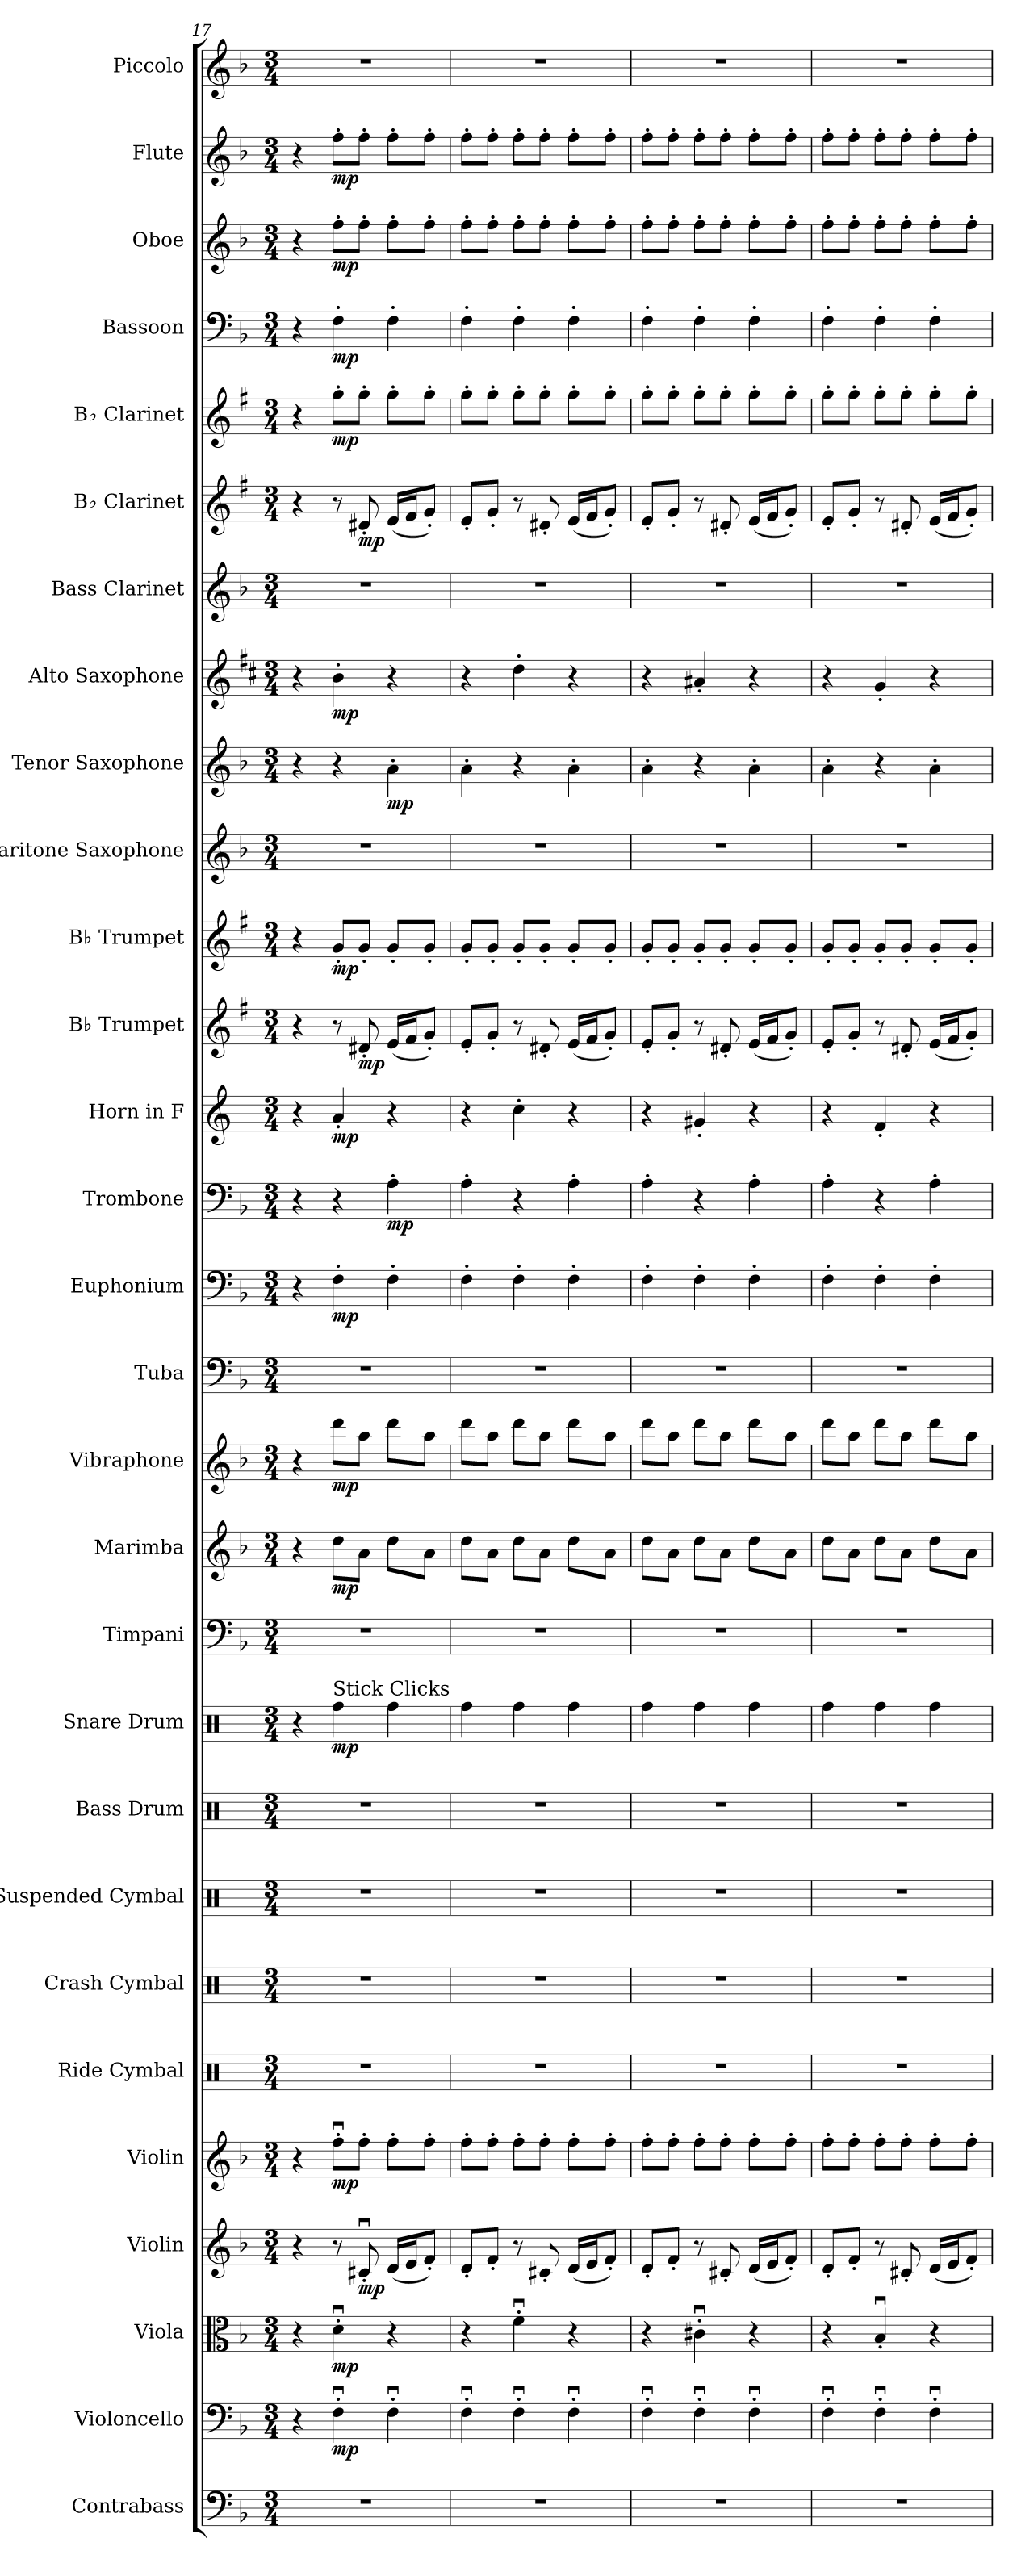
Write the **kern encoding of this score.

**kern	**kern	**dynam	**kern	**dynam	**kern	**dynam	**kern	**dynam	**kern	**kern	**kern	**kern	**kern	**dynam	**kern	**kern	**dynam	**kern	**dynam	**kern	**kern	**dynam	**kern	**dynam	**kern	**dynam	**kern	**dynam	**kern	**dynam	**kern	**kern	**dynam	**kern	**dynam	**kern	**kern	**dynam	**kern	**dynam	**kern	**dynam	**kern	**dynam	**kern	**dynam	**kern
*part29	*part28	*part28	*part27	*part27	*part26	*part26	*part25	*part25	*part24	*part23	*part22	*part21	*part20	*part20	*part19	*part18	*part18	*part17	*part17	*part16	*part15	*part15	*part14	*part14	*part13	*part13	*part12	*part12	*part11	*part11	*part10	*part9	*part9	*part8	*part8	*part7	*part6	*part6	*part5	*part5	*part4	*part4	*part3	*part3	*part2	*part2	*part1
*staff29	*staff28	*staff28	*staff27	*staff27	*staff26	*staff26	*staff25	*staff25	*staff24	*staff23	*staff22	*staff21	*staff20	*staff20	*staff19	*staff18	*staff18	*staff17	*staff17	*staff16	*staff15	*staff15	*staff14	*staff14	*staff13	*staff13	*staff12	*staff12	*staff11	*staff11	*staff10	*staff9	*staff9	*staff8	*staff8	*staff7	*staff6	*staff6	*staff5	*staff5	*staff4	*staff4	*staff3	*staff3	*staff2	*staff2	*staff1
*I"Contrabass	*I"Violoncello	*	*I"Viola	*	*I"Violin	*	*I"Violin	*	*I"Ride Cymbal	*I"Crash Cymbal	*I"Suspended Cymbal	*I"Bass Drum	*I"Snare Drum	*	*I"Timpani	*I"Marimba	*	*I"Vibraphone	*	*I"Tuba	*I"Euphonium	*	*I"Trombone	*	*I"Horn in F	*	*I"B♭ Trumpet	*	*I"B♭ Trumpet	*	*I"Baritone Saxophone	*I"Tenor Saxophone	*	*I"Alto Saxophone	*	*I"Bass Clarinet	*I"B♭ Clarinet	*	*I"B♭ Clarinet	*	*I"Bassoon	*	*I"Oboe	*	*I"Flute	*	*I"Piccolo
*I'Cb.	*I'Vc.	*	*I'Vla.	*	*I'Vln.	*	*I'Vln.	*	*I'R. Cym.	*I'Cr. Cym.	*I'Cym.	*I'B. Dr.	*I'Sn. Dr.	*	*I'Timp.	*I'Mrm.	*	*I'Vib.	*	*I'Tba.	*I'Euph.	*	*I'Tbn.	*	*	*	*I'B♭ Tpt.	*	*I'B♭ Tpt.	*	*I'Bar. Sax.	*I'T. Sax.	*	*I'A. Sax.	*	*I'B. Cl.	*I'B♭ Cl.	*	*I'B♭ Cl.	*	*I'Bsn.	*	*I'Ob.	*	*I'Fl.	*	*I'Picc.
*clefF4	*clefF4	*	*clefC3	*	*clefG2	*	*clefG2	*	*clefX	*clefX	*clefX	*clefX	*clefX	*	*clefF4	*clefG2	*	*clefG2	*	*clefF4	*clefF4	*	*clefF4	*	*clefG2	*	*clefG2	*	*clefG2	*	*clefG2	*clefG2	*	*clefG2	*	*clefG2	*clefG2	*	*clefG2	*	*clefF4	*	*clefG2	*	*clefG2	*	*clefG2
*ITrd7c12	*	*	*	*	*	*	*	*	*	*	*	*	*	*	*	*	*	*	*	*	*	*	*	*	*ITrd4c7	*	*ITrd1c2	*	*ITrd1c2	*	*ITrd12c21	*ITrd8c14	*	*ITrd5c9	*	*ITrd8c14	*ITrd1c2	*	*ITrd1c2	*	*	*	*	*	*	*	*ITrd-7c-12
*k[b-]	*k[b-]	*	*k[b-]	*	*k[b-]	*	*k[b-]	*	*k[]	*k[]	*k[]	*k[]	*k[]	*	*k[b-]	*k[b-]	*	*k[b-]	*	*k[b-]	*k[b-]	*	*k[b-]	*	*k[b-]	*	*k[b-]	*	*k[b-]	*	*k[b-]	*k[b-]	*	*k[b-]	*	*k[b-]	*k[b-]	*	*k[b-]	*	*k[b-]	*	*k[b-]	*	*k[b-]	*	*k[b-]
*M3/4	*M3/4	*	*M3/4	*	*M3/4	*	*M3/4	*	*M3/4	*M3/4	*M3/4	*M3/4	*M3/4	*	*M3/4	*M3/4	*	*M3/4	*	*M3/4	*M3/4	*	*M3/4	*	*M3/4	*	*M3/4	*	*M3/4	*	*M3/4	*M3/4	*	*M3/4	*	*M3/4	*M3/4	*	*M3/4	*	*M3/4	*	*M3/4	*	*M3/4	*	*M3/4
=17	=17	=17	=17	=17	=17	=17	=17	=17	=17	=17	=17	=17	=17	=17	=17	=17	=17	=17	=17	=17	=17	=17	=17	=17	=17	=17	=17	=17	=17	=17	=17	=17	=17	=17	=17	=17	=17	=17	=17	=17	=17	=17	=17	=17	=17	=17	=17
2.r	4r	.	4r	.	4r	.	4r	.	2.r	2.r	2.r	2.r	4r	.	2.r	4r	.	4r	.	2.r	4r	.	4r	.	4r	.	4r	.	4r	.	2.r	4r	.	4r	.	2.r	4r	.	4r	.	4r	.	4r	.	4r	.	2.r
!	!	!	!	!	!	!	!	!	!	!	!	!	!LO:TX:a:t=Stick Clicks	!	!	!	!	!	!	!	!	!	!	!	!	!	!	!	!	!	!	!	!	!	!	!	!	!	!	!	!	!	!	!	!	!	!
!	!	!LO:DY:b	!	!LO:DY:b	!	!	!	!LO:DY:b	!	!	!	!	!	!LO:DY:b	!	!	!LO:DY:b	!	!LO:DY:b	!	!	!LO:DY:b	!	!	!	!LO:DY:b	!	!	!	!LO:DY:b	!	!	!	!	!LO:DY:b	!	!	!	!	!LO:DY:b	!	!LO:DY:b	!	!LO:DY:b	!	!LO:DY:b	!
.	4Fu'\	mp	4du'\	mp	8r	.	8ffu'\L	mp	.	.	.	.	4Rff\	mp	.	8dd\L	mp	8ddd\L	mp	.	4F'\	mp	4r	.	4d'/	mp	8r	.	8f'/L	mp	.	4r	.	4d'\	mp	.	8r	.	8ff'\L	mp	4F'\	mp	8ff'\L	mp	8ff'\L	mp	.
!	!	!	!	!	!	!LO:DY:b	!	!	!	!	!	!	!	!	!	!	!	!	!	!	!	!	!	!	!	!	!	!LO:DY:b	!	!	!	!	!	!	!	!	!	!LO:DY:b	!	!	!	!	!	!	!	!	!
.	.	.	.	.	8c#Xu'/	mp	8ff'\J	.	.	.	.	.	.	.	.	8a\J	.	8aa\J	.	.	.	.	.	.	.	.	8c#X'/	mp	8f'/J	.	.	.	.	.	.	.	8c#X'/	mp	8ff'\J	.	.	.	8ff'\J	.	8ff'\J	.	.
!	!	!	!	!	!	!	!	!	!	!	!	!	!	!	!	!	!	!	!	!	!	!	!	!LO:DY:b	!	!	!	!	!	!	!	!	!LO:DY:b	!	!	!	!	!	!	!	!	!	!	!	!	!	!
.	4Fu'\	.	4r	.	(16d/LL	.	8ff'\L	.	.	.	.	.	4Rff\	.	.	8dd\L	.	8ddd\L	.	.	4F'\	.	4A'\	mp	4r	.	(16d/LL	.	8f'/L	.	.	4A'\	mp	4r	.	.	(16d/LL	.	8ff'\L	.	4F'\	.	8ff'\L	.	8ff'\L	.	.
.	.	.	.	.	16e/J	.	.	.	.	.	.	.	.	.	.	.	.	.	.	.	.	.	.	.	.	.	16e/J	.	.	.	.	.	.	.	.	.	16e/J	.	.	.	.	.	.	.	.	.	.
.	.	.	.	.	8f'/J)	.	8ff'\J	.	.	.	.	.	.	.	.	8a\J	.	8aa\J	.	.	.	.	.	.	.	.	8f'/J)	.	8f'/J	.	.	.	.	.	.	.	8f'/J)	.	8ff'\J	.	.	.	8ff'\J	.	8ff'\J	.	.
=18	=18	=18	=18	=18	=18	=18	=18	=18	=18	=18	=18	=18	=18	=18	=18	=18	=18	=18	=18	=18	=18	=18	=18	=18	=18	=18	=18	=18	=18	=18	=18	=18	=18	=18	=18	=18	=18	=18	=18	=18	=18	=18	=18	=18	=18	=18	=18
2.r	4Fu'\	.	4r	.	8d'/L	.	8ff'\L	.	2.r	2.r	2.r	2.r	4Rff\	.	2.r	8dd\L	.	8ddd\L	.	2.r	4F'\	.	4A'\	.	4r	.	8d'/L	.	8f'/L	.	2.r	4A'\	.	4r	.	2.r	8d'/L	.	8ff'\L	.	4F'\	.	8ff'\L	.	8ff'\L	.	2.r
.	.	.	.	.	8f'/J	.	8ff'\J	.	.	.	.	.	.	.	.	8a\J	.	8aa\J	.	.	.	.	.	.	.	.	8f'/J	.	8f'/J	.	.	.	.	.	.	.	8f'/J	.	8ff'\J	.	.	.	8ff'\J	.	8ff'\J	.	.
.	4Fu'\	.	4fu'\	.	8r	.	8ff'\L	.	.	.	.	.	4Rff\	.	.	8dd\L	.	8ddd\L	.	.	4F'\	.	4r	.	4f'\	.	8r	.	8f'/L	.	.	4r	.	4f'\	.	.	8r	.	8ff'\L	.	4F'\	.	8ff'\L	.	8ff'\L	.	.
.	.	.	.	.	8c#X'/	.	8ff'\J	.	.	.	.	.	.	.	.	8a\J	.	8aa\J	.	.	.	.	.	.	.	.	8c#X'/	.	8f'/J	.	.	.	.	.	.	.	8c#X'/	.	8ff'\J	.	.	.	8ff'\J	.	8ff'\J	.	.
.	4Fu'\	.	4r	.	(16d/LL	.	8ff'\L	.	.	.	.	.	4Rff\	.	.	8dd\L	.	8ddd\L	.	.	4F'\	.	4A'\	.	4r	.	(16d/LL	.	8f'/L	.	.	4A'\	.	4r	.	.	(16d/LL	.	8ff'\L	.	4F'\	.	8ff'\L	.	8ff'\L	.	.
.	.	.	.	.	16e/J	.	.	.	.	.	.	.	.	.	.	.	.	.	.	.	.	.	.	.	.	.	16e/J	.	.	.	.	.	.	.	.	.	16e/J	.	.	.	.	.	.	.	.	.	.
.	.	.	.	.	8f'/J)	.	8ff'\J	.	.	.	.	.	.	.	.	8a\J	.	8aa\J	.	.	.	.	.	.	.	.	8f'/J)	.	8f'/J	.	.	.	.	.	.	.	8f'/J)	.	8ff'\J	.	.	.	8ff'\J	.	8ff'\J	.	.
=19	=19	=19	=19	=19	=19	=19	=19	=19	=19	=19	=19	=19	=19	=19	=19	=19	=19	=19	=19	=19	=19	=19	=19	=19	=19	=19	=19	=19	=19	=19	=19	=19	=19	=19	=19	=19	=19	=19	=19	=19	=19	=19	=19	=19	=19	=19	=19
2.r	4Fu'\	.	4r	.	8d'/L	.	8ff'\L	.	2.r	2.r	2.r	2.r	4Rff\	.	2.r	8dd\L	.	8ddd\L	.	2.r	4F'\	.	4A'\	.	4r	.	8d'/L	.	8f'/L	.	2.r	4A'\	.	4r	.	2.r	8d'/L	.	8ff'\L	.	4F'\	.	8ff'\L	.	8ff'\L	.	2.r
.	.	.	.	.	8f'/J	.	8ff'\J	.	.	.	.	.	.	.	.	8a\J	.	8aa\J	.	.	.	.	.	.	.	.	8f'/J	.	8f'/J	.	.	.	.	.	.	.	8f'/J	.	8ff'\J	.	.	.	8ff'\J	.	8ff'\J	.	.
.	4Fu'\	.	4c#Xu'\	.	8r	.	8ff'\L	.	.	.	.	.	4Rff\	.	.	8dd\L	.	8ddd\L	.	.	4F'\	.	4r	.	4c#X'/	.	8r	.	8f'/L	.	.	4r	.	4c#X'/	.	.	8r	.	8ff'\L	.	4F'\	.	8ff'\L	.	8ff'\L	.	.
.	.	.	.	.	8c#X'/	.	8ff'\J	.	.	.	.	.	.	.	.	8a\J	.	8aa\J	.	.	.	.	.	.	.	.	8c#X'/	.	8f'/J	.	.	.	.	.	.	.	8c#X'/	.	8ff'\J	.	.	.	8ff'\J	.	8ff'\J	.	.
.	4Fu'\	.	4r	.	(16d/LL	.	8ff'\L	.	.	.	.	.	4Rff\	.	.	8dd\L	.	8ddd\L	.	.	4F'\	.	4A'\	.	4r	.	(16d/LL	.	8f'/L	.	.	4A'\	.	4r	.	.	(16d/LL	.	8ff'\L	.	4F'\	.	8ff'\L	.	8ff'\L	.	.
.	.	.	.	.	16e/J	.	.	.	.	.	.	.	.	.	.	.	.	.	.	.	.	.	.	.	.	.	16e/J	.	.	.	.	.	.	.	.	.	16e/J	.	.	.	.	.	.	.	.	.	.
.	.	.	.	.	8f'/J)	.	8ff'\J	.	.	.	.	.	.	.	.	8a\J	.	8aa\J	.	.	.	.	.	.	.	.	8f'/J)	.	8f'/J	.	.	.	.	.	.	.	8f'/J)	.	8ff'\J	.	.	.	8ff'\J	.	8ff'\J	.	.
!!LO:PB:g=z
=20	=20	=20	=20	=20	=20	=20	=20	=20	=20	=20	=20	=20	=20	=20	=20	=20	=20	=20	=20	=20	=20	=20	=20	=20	=20	=20	=20	=20	=20	=20	=20	=20	=20	=20	=20	=20	=20	=20	=20	=20	=20	=20	=20	=20	=20	=20	=20
2.r	4Fu'\	.	4r	.	8d'/L	.	8ff'\L	.	2.r	2.r	2.r	2.r	4Rff\	.	2.r	8dd\L	.	8ddd\L	.	2.r	4F'\	.	4A'\	.	4r	.	8d'/L	.	8f'/L	.	2.r	4A'\	.	4r	.	2.r	8d'/L	.	8ff'\L	.	4F'\	.	8ff'\L	.	8ff'\L	.	2.r
.	.	.	.	.	8f'/J	.	8ff'\J	.	.	.	.	.	.	.	.	8a\J	.	8aa\J	.	.	.	.	.	.	.	.	8f'/J	.	8f'/J	.	.	.	.	.	.	.	8f'/J	.	8ff'\J	.	.	.	8ff'\J	.	8ff'\J	.	.
.	4Fu'\	.	4B-u'/	.	8r	.	8ff'\L	.	.	.	.	.	4Rff\	.	.	8dd\L	.	8ddd\L	.	.	4F'\	.	4r	.	4B-'/	.	8r	.	8f'/L	.	.	4r	.	4B-'/	.	.	8r	.	8ff'\L	.	4F'\	.	8ff'\L	.	8ff'\L	.	.
.	.	.	.	.	8c#X'/	.	8ff'\J	.	.	.	.	.	.	.	.	8a\J	.	8aa\J	.	.	.	.	.	.	.	.	8c#X'/	.	8f'/J	.	.	.	.	.	.	.	8c#X'/	.	8ff'\J	.	.	.	8ff'\J	.	8ff'\J	.	.
.	4Fu'\	.	4r	.	(16d/LL	.	8ff'\L	.	.	.	.	.	4Rff\	.	.	8dd\L	.	8ddd\L	.	.	4F'\	.	4A'\	.	4r	.	(16d/LL	.	8f'/L	.	.	4A'\	.	4r	.	.	(16d/LL	.	8ff'\L	.	4F'\	.	8ff'\L	.	8ff'\L	.	.
.	.	.	.	.	16e/J	.	.	.	.	.	.	.	.	.	.	.	.	.	.	.	.	.	.	.	.	.	16e/J	.	.	.	.	.	.	.	.	.	16e/J	.	.	.	.	.	.	.	.	.	.
.	.	.	.	.	8f'/J)	.	8ff'\J	.	.	.	.	.	.	.	.	8a\J	.	8aa\J	.	.	.	.	.	.	.	.	8f'/J)	.	8f'/J	.	.	.	.	.	.	.	8f'/J)	.	8ff'\J	.	.	.	8ff'\J	.	8ff'\J	.	.
=	=	=	=	=	=	=	=	=	=	=	=	=	=	=	=	=	=	=	=	=	=	=	=	=	=	=	=	=	=	=	=	=	=	=	=	=	=	=	=	=	=	=	=	=	=	=	=
*-	*-	*-	*-	*-	*-	*-	*-	*-	*-	*-	*-	*-	*-	*-	*-	*-	*-	*-	*-	*-	*-	*-	*-	*-	*-	*-	*-	*-	*-	*-	*-	*-	*-	*-	*-	*-	*-	*-	*-	*-	*-	*-	*-	*-	*-	*-	*-
